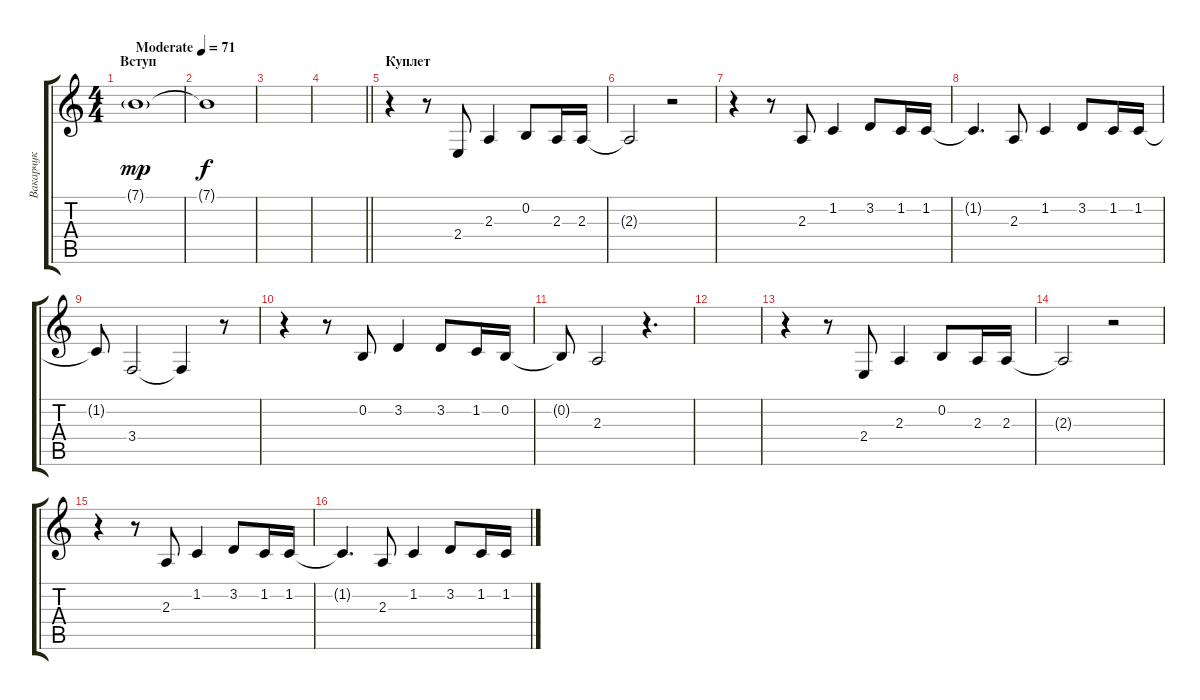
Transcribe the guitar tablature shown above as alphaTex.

\track ("Вакарчук" "Вакарчук") {instrument lead2sawtooth}
\staff {score tabs}
\tuning (E4 B3 G3 D3 A2 E2) {hide}
\ts (4 4)
\section ("" "Вступ")
\tempo (71 "Moderate")
\clef g2
\ks c
7.1{g}.1{dy mp instrument lead2sawtooth} |
7.1{t}.1{dy f} |
|
\barLineRight lightlight
|
\section ("" "Куплет")
r.4 r.8 2.4.8 2.3.4 0.2.8 2.3.16 2.3.16 |
2.3{t}.2 r.2 |
r.4 r.8 2.3.8 1.2.4 3.2.8 1.2.16 1.2.16 |
1.2{t}.4{d} 2.3.8 1.2.4 3.2.8 1.2.16 1.2.16 |
1.2{t}.8 3.4.2 3.4{t}.4 r.8 |
r.4 r.8 0.2.8 3.2.4 3.2.8 1.2.16 0.2.16 |
0.2{t}.8 2.3.2 r.4{d} |
|
r.4 r.8 2.4.8 2.3.4 0.2.8 2.3.16 2.3.16 |
2.3{t}.2 r.2 |
r.4 r.8 2.3.8 1.2.4 3.2.8 1.2.16 1.2.16 |
1.2{t}.4{d} 2.3.8 1.2.4 3.2.8 1.2.16 1.2.16
